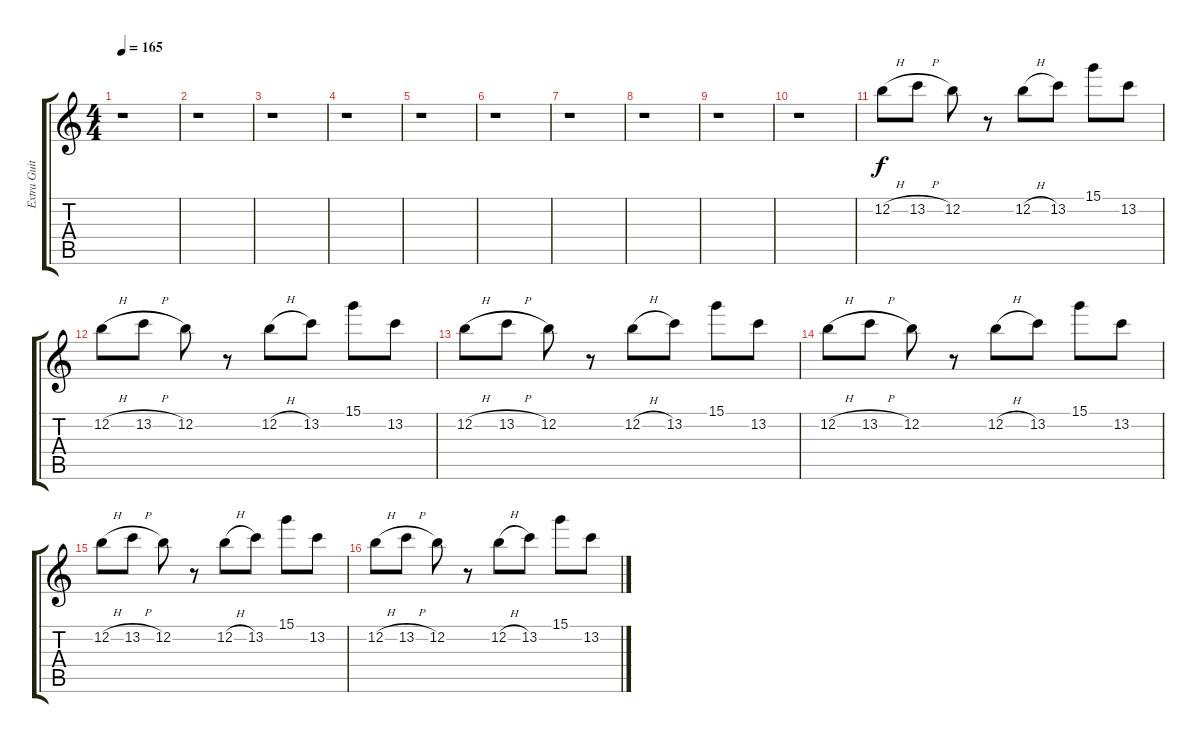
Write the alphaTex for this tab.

\track ("Extra Guitar" "Extra Guit") {instrument electricguitarjazz}
\staff {score tabs}
\tuning (E4 B3 G3 D3 A2 D2) {hide}
\ts (4 4)
\tempo 165
\clef g2
\ks c
r.1{dy f} |
r.1 |
r.1 |
r.1 |
r.1 |
r.1 |
r.1 |
r.1 |
r.1 |
r.1 |
12.2{h}.8 13.2{h}.8 12.2.8 r.8 12.2{h}.8 13.2.8 15.1.8 13.2.8 |
12.2{h}.8 13.2{h}.8 12.2.8 r.8 12.2{h}.8 13.2.8 15.1.8 13.2.8 |
12.2{h}.8 13.2{h}.8 12.2.8 r.8 12.2{h}.8 13.2.8 15.1.8 13.2.8 |
12.2{h}.8 13.2{h}.8 12.2.8 r.8 12.2{h}.8 13.2.8 15.1.8 13.2.8 |
12.2{h}.8 13.2{h}.8 12.2.8 r.8 12.2{h}.8 13.2.8 15.1.8 13.2.8 |
12.2{h}.8 13.2{h}.8 12.2.8 r.8 12.2{h}.8 13.2.8 15.1.8 13.2.8
